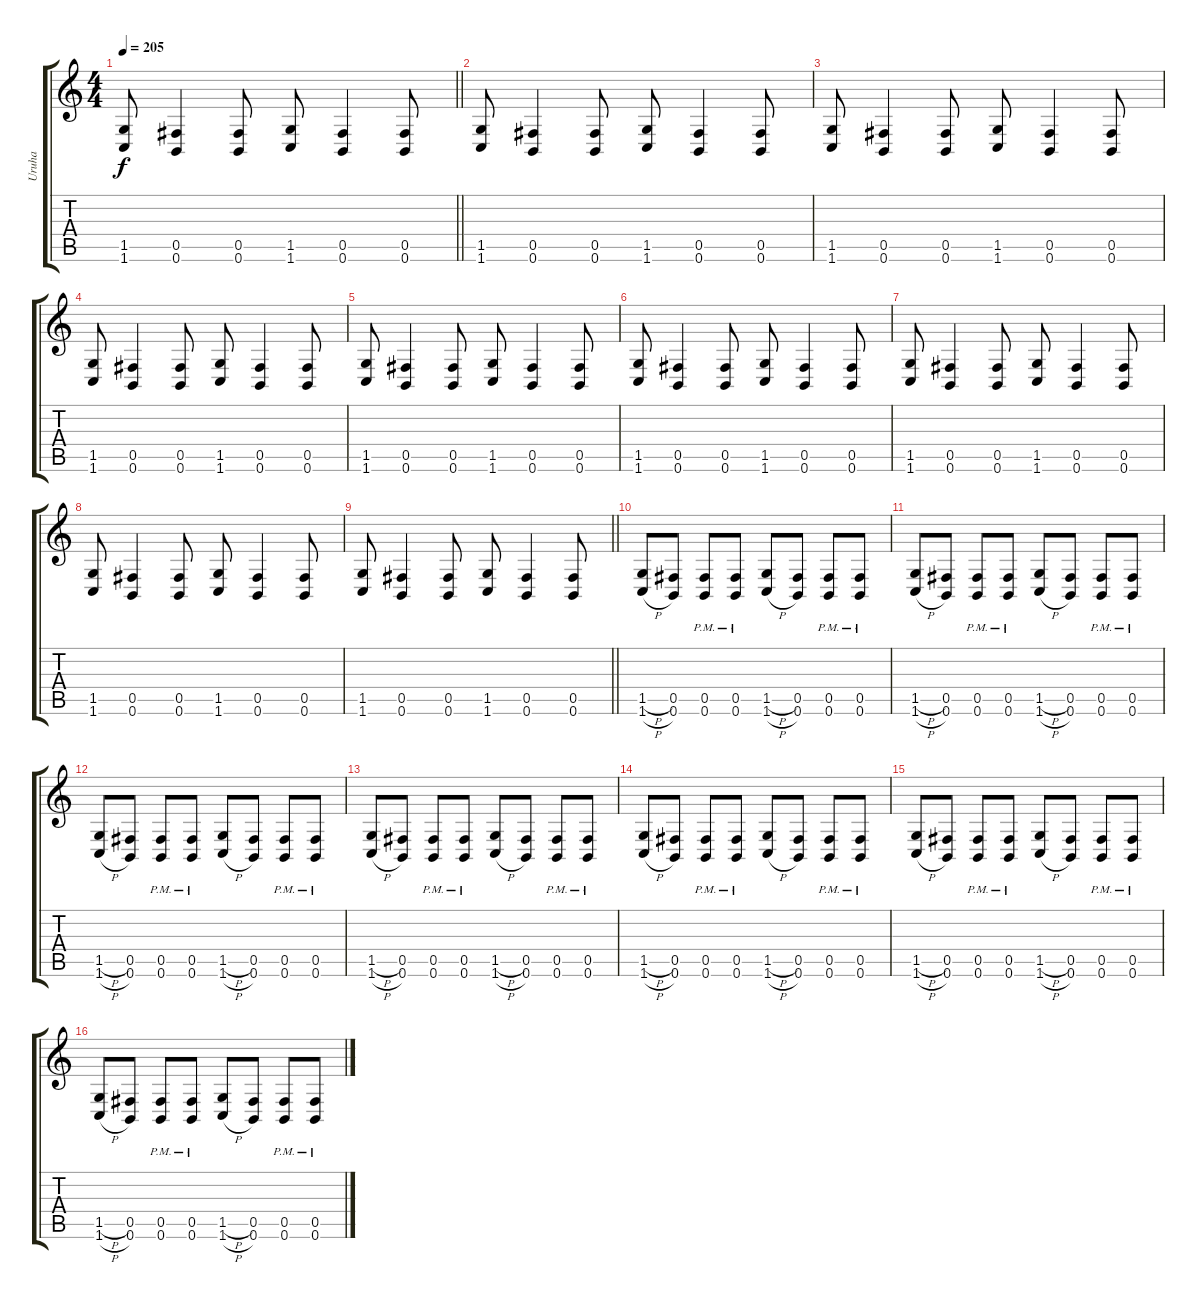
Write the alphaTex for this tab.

\track ("Uruha" "Uruha") {instrument distortionguitar}
\staff {score tabs}
\tuning (Db4 Ab3 E3 B2 Gb2 B1) {hide}
\ts (4 4)
\tempo 205
\clef g2
\barLineRight lightlight
\ks c
(1.5 1.6).8{dy f} (0.5 0.6).4 (0.5 0.6).8 (1.5 1.6).8 (0.5 0.6).4 (0.5 0.6).8 |
(1.5 1.6).8 (0.5 0.6).4 (0.5 0.6).8 (1.5 1.6).8 (0.5 0.6).4 (0.5 0.6).8 |
(1.5 1.6).8 (0.5 0.6).4 (0.5 0.6).8 (1.5 1.6).8 (0.5 0.6).4 (0.5 0.6).8 |
(1.5 1.6).8 (0.5 0.6).4 (0.5 0.6).8 (1.5 1.6).8 (0.5 0.6).4 (0.5 0.6).8 |
(1.5 1.6).8 (0.5 0.6).4 (0.5 0.6).8 (1.5 1.6).8 (0.5 0.6).4 (0.5 0.6).8 |
(1.5 1.6).8 (0.5 0.6).4 (0.5 0.6).8 (1.5 1.6).8 (0.5 0.6).4 (0.5 0.6).8 |
(1.5 1.6).8 (0.5 0.6).4 (0.5 0.6).8 (1.5 1.6).8 (0.5 0.6).4 (0.5 0.6).8 |
(1.5 1.6).8 (0.5 0.6).4 (0.5 0.6).8 (1.5 1.6).8 (0.5 0.6).4 (0.5 0.6).8 |
\barLineRight lightlight
(1.5 1.6).8 (0.5 0.6).4 (0.5 0.6).8 (1.5 1.6).8 (0.5 0.6).4 (0.5 0.6).8 |
(1.5{h} 1.6{h}).8 (0.5 0.6).8 (0.5{pm} 0.6{pm}).8 (0.5{pm} 0.6{pm}).8 (1.5{h} 1.6{h}).8 (0.5 0.6).8 (0.5{pm} 0.6{pm}).8 (0.5{pm} 0.6{pm}).8 |
(1.5{h} 1.6{h}).8 (0.5 0.6).8 (0.5{pm} 0.6{pm}).8 (0.5{pm} 0.6{pm}).8 (1.5{h} 1.6{h}).8 (0.5 0.6).8 (0.5{pm} 0.6{pm}).8 (0.5{pm} 0.6{pm}).8 |
(1.5{h} 1.6{h}).8 (0.5 0.6).8 (0.5{pm} 0.6{pm}).8 (0.5{pm} 0.6{pm}).8 (1.5{h} 1.6{h}).8 (0.5 0.6).8 (0.5{pm} 0.6{pm}).8 (0.5{pm} 0.6{pm}).8 |
(1.5{h} 1.6{h}).8 (0.5 0.6).8 (0.5{pm} 0.6{pm}).8 (0.5{pm} 0.6{pm}).8 (1.5{h} 1.6{h}).8 (0.5 0.6).8 (0.5{pm} 0.6{pm}).8 (0.5{pm} 0.6{pm}).8 |
(1.5{h} 1.6{h}).8 (0.5 0.6).8 (0.5{pm} 0.6{pm}).8 (0.5{pm} 0.6{pm}).8 (1.5{h} 1.6{h}).8 (0.5 0.6).8 (0.5{pm} 0.6{pm}).8 (0.5{pm} 0.6{pm}).8 |
(1.5{h} 1.6{h}).8 (0.5 0.6).8 (0.5{pm} 0.6{pm}).8 (0.5{pm} 0.6{pm}).8 (1.5{h} 1.6{h}).8 (0.5 0.6).8 (0.5{pm} 0.6{pm}).8 (0.5{pm} 0.6{pm}).8 |
(1.5{h} 1.6{h}).8 (0.5 0.6).8 (0.5{pm} 0.6{pm}).8 (0.5{pm} 0.6{pm}).8 (1.5{h} 1.6{h}).8 (0.5 0.6).8 (0.5{pm} 0.6{pm}).8 (0.5{pm} 0.6{pm}).8
